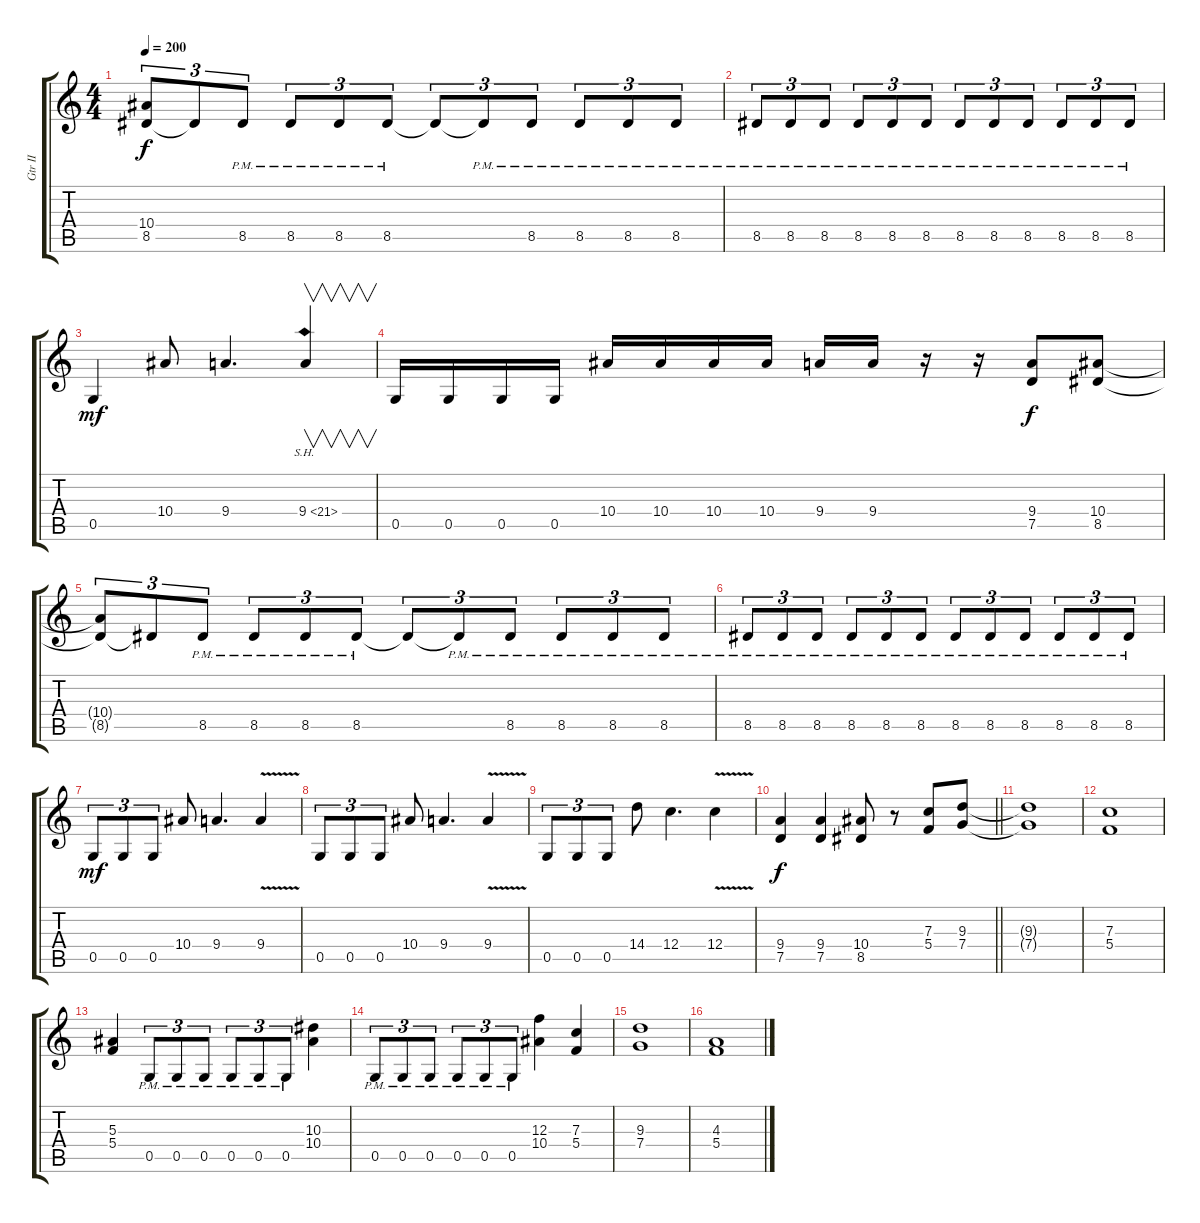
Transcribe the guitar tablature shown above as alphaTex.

\track ("Gtr II" "Gtr II") {instrument distortionguitar}
\staff {score tabs}
\tuning (D4 A3 F3 C3 G2 D2) {hide}
\ts (4 4)
\tempo 200
\clef g2
\ks c
(10.4{t} 8.5{t}).8{tu (3 2) dy f} 8.5{t}.8{tu (3 2)} 8.5{pm}.8{tu (3 2)} 8.5{pm}.8{tu (3 2)} 8.5{pm}.8{tu (3 2)} 8.5{pm}.8{tu (3 2)} 8.5{t}.8{tu (3 2)} 8.5{pm t}.8{tu (3 2)} 8.5{pm}.8{tu (3 2)} 8.5{pm}.8{tu (3 2)} 8.5{pm}.8{tu (3 2)} 8.5{pm}.8{tu (3 2)} |
8.5{pm}.8{tu (3 2)} 8.5{pm}.8{tu (3 2)} 8.5{pm}.8{tu (3 2)} 8.5{pm}.8{tu (3 2)} 8.5{pm}.8{tu (3 2)} 8.5{pm}.8{tu (3 2)} 8.5{pm}.8{tu (3 2)} 8.5{pm}.8{tu (3 2)} 8.5{pm}.8{tu (3 2)} 8.5{pm}.8{tu (3 2)} 8.5{pm}.8{tu (3 2)} 8.5{pm}.8{tu (3 2)} |
0.5.4{dy mf} 10.4.8 9.4.4{d} 9.4{sh 12}.4{v} |
0.5.16 0.5.16 0.5.16 0.5.16 10.4.16 10.4.16 10.4.16 10.4.16 9.4.16 9.4.16 r.16 r.16 (9.4 7.5).8{dy f} (10.4 8.5).8 |
(10.4{t} 8.5{t}).8{tu (3 2)} 8.5{t}.8{tu (3 2)} 8.5{pm}.8{tu (3 2)} 8.5{pm}.8{tu (3 2)} 8.5{pm}.8{tu (3 2)} 8.5{pm}.8{tu (3 2)} 8.5{t}.8{tu (3 2)} 8.5{pm t}.8{tu (3 2)} 8.5{pm}.8{tu (3 2)} 8.5{pm}.8{tu (3 2)} 8.5{pm}.8{tu (3 2)} 8.5{pm}.8{tu (3 2)} |
8.5{pm}.8{tu (3 2)} 8.5{pm}.8{tu (3 2)} 8.5{pm}.8{tu (3 2)} 8.5{pm}.8{tu (3 2)} 8.5{pm}.8{tu (3 2)} 8.5{pm}.8{tu (3 2)} 8.5{pm}.8{tu (3 2)} 8.5{pm}.8{tu (3 2)} 8.5{pm}.8{tu (3 2)} 8.5{pm}.8{tu (3 2)} 8.5{pm}.8{tu (3 2)} 8.5{pm}.8{tu (3 2)} |
0.5.8{tu (3 2) dy mf} 0.5.8{tu (3 2)} 0.5.8{tu (3 2)} 10.4.8 9.4.4{d} 9.4{v}.4 |
0.5.8{tu (3 2)} 0.5.8{tu (3 2)} 0.5.8{tu (3 2)} 10.4.8 9.4.4{d} 9.4{v}.4 |
0.5.8{tu (3 2)} 0.5.8{tu (3 2)} 0.5.8{tu (3 2)} 14.4.8 12.4.4{d} 12.4{v}.4 |
\barLineRight lightlight
(9.4 7.5).4{dy f} (9.4 7.5).4 (10.4 8.5).8 r.8 (7.3 5.4).8 (9.3 7.4).8 |
(9.3{t} 7.4{t}).1 |
(7.3 5.4).1 |
(5.3 5.4).4 0.5{pm}.8{tu (3 2)} 0.5{pm}.8{tu (3 2)} 0.5{pm}.8{tu (3 2)} 0.5{pm}.8{tu (3 2)} 0.5{pm}.8{tu (3 2)} 0.5{pm}.8{tu (3 2)} (10.3 10.4).4 |
0.5{pm}.8{tu (3 2)} 0.5{pm}.8{tu (3 2)} 0.5{pm}.8{tu (3 2)} 0.5{pm}.8{tu (3 2)} 0.5{pm}.8{tu (3 2)} 0.5{pm}.8{tu (3 2)} (12.3 10.4).4 (7.3 5.4).4 |
(9.3 7.4).1 |
(4.3 5.4).1
